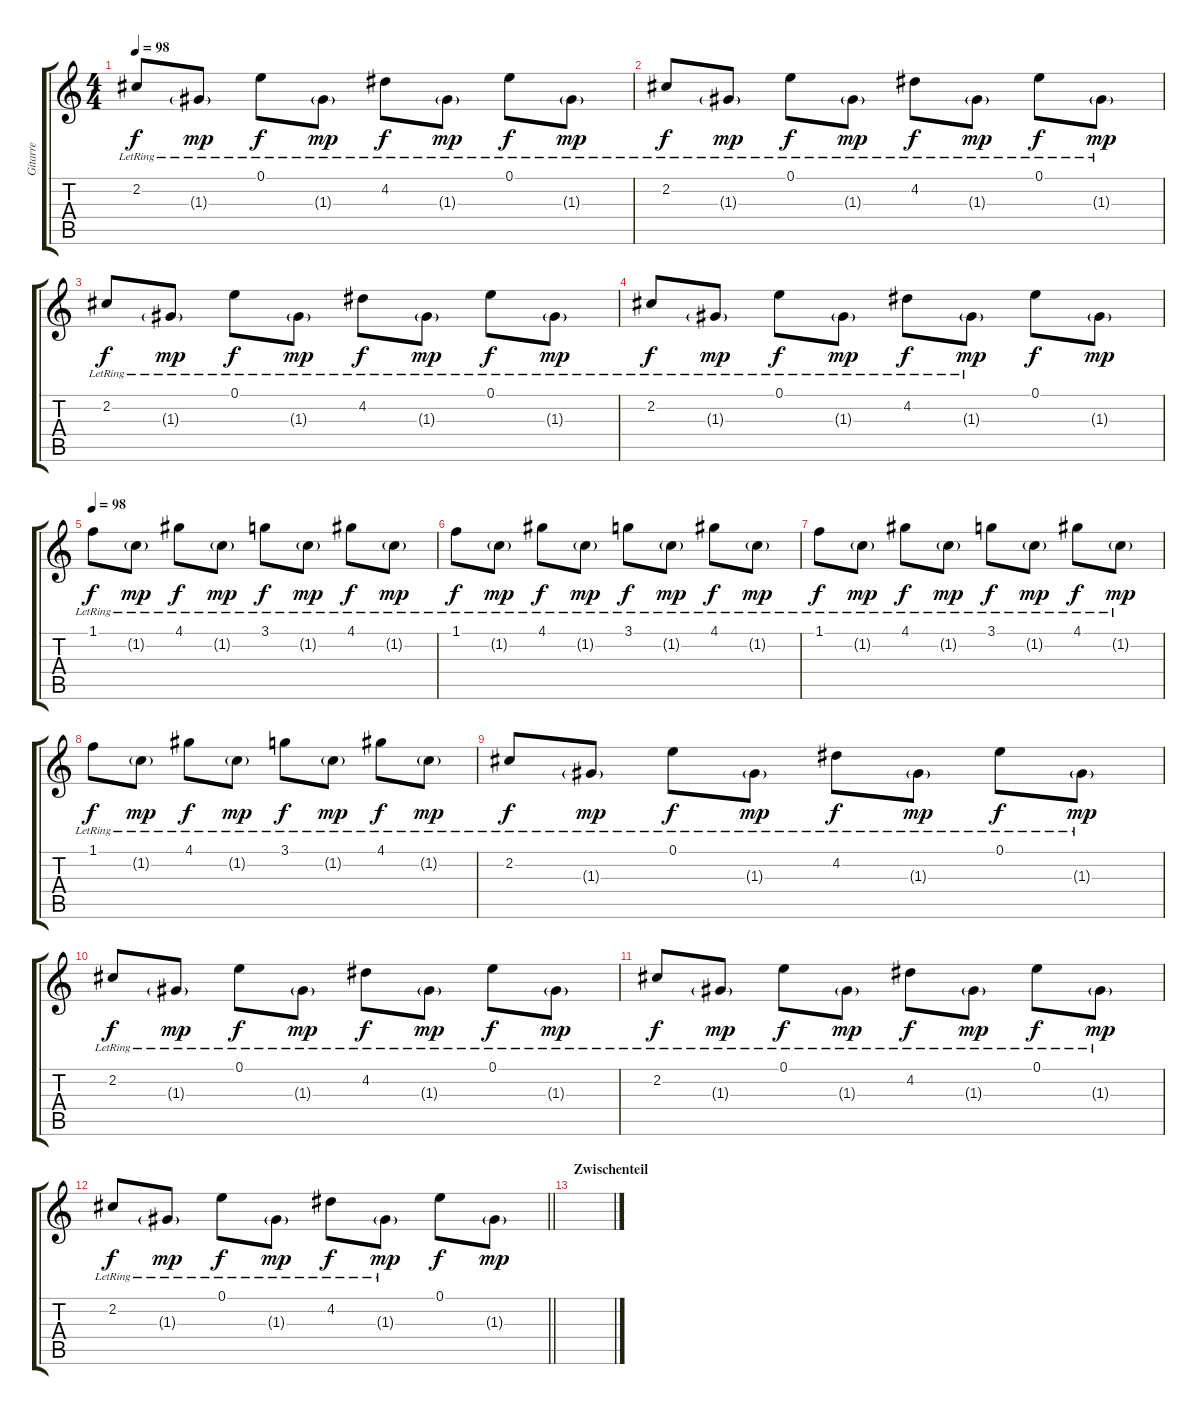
\track ("Gitarre" "Gitarre") {instrument acousticguitarnylon}
\staff {score tabs}
\tuning (E4 B3 G3 D3 A2 E2) {hide}
\ts (4 4)
\tempo 98
\clef g2
\ks c
2.2{lr}.8{dy f} 1.3{g lr}.8{dy mp} 0.1{lr}.8{dy f} 1.3{g lr}.8{dy mp} 4.2{lr}.8{dy f} 1.3{g lr}.8{dy mp} 0.1{lr}.8{dy f} 1.3{g lr}.8{dy mp} |
2.2{lr}.8{dy f} 1.3{g lr}.8{dy mp} 0.1{lr}.8{dy f} 1.3{g lr}.8{dy mp} 4.2{lr}.8{dy f} 1.3{g lr}.8{dy mp} 0.1{lr}.8{dy f} 1.3{g lr}.8{dy mp} |
2.2{lr}.8{dy f} 1.3{g lr}.8{dy mp} 0.1{lr}.8{dy f} 1.3{g lr}.8{dy mp} 4.2{lr}.8{dy f} 1.3{g lr}.8{dy mp} 0.1{lr}.8{dy f} 1.3{g lr}.8{dy mp} |
2.2{lr}.8{dy f} 1.3{g lr}.8{dy mp} 0.1{lr}.8{dy f} 1.3{g lr}.8{dy mp} 4.2{lr}.8{dy f} 1.3{g lr}.8{dy mp} 0.1.8{dy f} 1.3{g}.8{dy mp} |
\tempo 98
1.1{lr}.8{dy f} 1.2{g lr}.8{dy mp} 4.1{lr}.8{dy f} 1.2{g lr}.8{dy mp} 3.1{lr}.8{dy f} 1.2{g lr}.8{dy mp} 4.1{lr}.8{dy f} 1.2{g lr}.8{dy mp} |
1.1{lr}.8{dy f} 1.2{g lr}.8{dy mp} 4.1{lr}.8{dy f} 1.2{g lr}.8{dy mp} 3.1{lr}.8{dy f} 1.2{g lr}.8{dy mp} 4.1{lr}.8{dy f} 1.2{g lr}.8{dy mp} |
1.1{lr}.8{dy f} 1.2{g lr}.8{dy mp} 4.1{lr}.8{dy f} 1.2{g lr}.8{dy mp} 3.1{lr}.8{dy f} 1.2{g lr}.8{dy mp} 4.1{lr}.8{dy f} 1.2{g lr}.8{dy mp} |
1.1{lr}.8{dy f} 1.2{g lr}.8{dy mp} 4.1{lr}.8{dy f} 1.2{g lr}.8{dy mp} 3.1{lr}.8{dy f} 1.2{g lr}.8{dy mp} 4.1{lr}.8{dy f} 1.2{g lr}.8{dy mp} |
2.2{lr}.8{dy f} 1.3{g lr}.8{dy mp} 0.1{lr}.8{dy f} 1.3{g lr}.8{dy mp} 4.2{lr}.8{dy f} 1.3{g lr}.8{dy mp} 0.1{lr}.8{dy f} 1.3{g lr}.8{dy mp} |
2.2{lr}.8{dy f} 1.3{g lr}.8{dy mp} 0.1{lr}.8{dy f} 1.3{g lr}.8{dy mp} 4.2{lr}.8{dy f} 1.3{g lr}.8{dy mp} 0.1{lr}.8{dy f} 1.3{g lr}.8{dy mp} |
2.2{lr}.8{dy f} 1.3{g lr}.8{dy mp} 0.1{lr}.8{dy f} 1.3{g lr}.8{dy mp} 4.2{lr}.8{dy f} 1.3{g lr}.8{dy mp} 0.1{lr}.8{dy f} 1.3{g lr}.8{dy mp} |
\barLineRight lightlight
2.2{lr}.8{dy f} 1.3{g lr}.8{dy mp} 0.1{lr}.8{dy f} 1.3{g lr}.8{dy mp} 4.2{lr}.8{dy f} 1.3{g lr}.8{dy mp} 0.1.8{dy f} 1.3{g}.8{dy mp} |
\section ("" "Zwischenteil")
